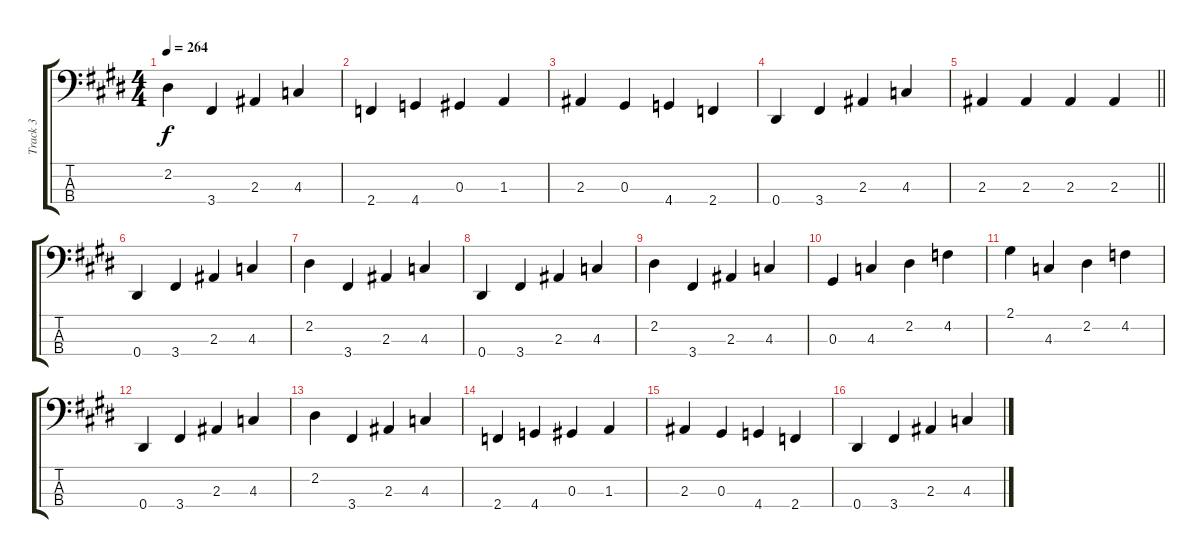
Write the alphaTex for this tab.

\track ("Track 3" "Track 3") {instrument electricbassfinger}
\staff {score tabs}
\tuning (Gb2 Db2 Ab1 Eb1) {hide}
\ts (4 4)
\tempo 264
\clef f4
\ks e
2.2.4{dy f} 3.4.4 2.3.4 4.3.4 |
2.4.4 4.4.4 0.3.4 1.3.4 |
2.3.4 0.3.4 4.4.4 2.4.4 |
0.4.4 3.4.4 2.3.4 4.3.4 |
\barLineRight lightlight
2.3.4 2.3.4 2.3.4 2.3.4 |
0.4.4 3.4.4 2.3.4 4.3.4 |
2.2.4 3.4.4 2.3.4 4.3.4 |
0.4.4 3.4.4 2.3.4 4.3.4 |
2.2.4 3.4.4 2.3.4 4.3.4 |
0.3.4 4.3.4 2.2.4 4.2.4 |
2.1.4 4.3.4 2.2.4 4.2.4 |
0.4.4 3.4.4 2.3.4 4.3.4 |
2.2.4 3.4.4 2.3.4 4.3.4 |
2.4.4 4.4.4 0.3.4 1.3.4 |
2.3.4 0.3.4 4.4.4 2.4.4 |
0.4.4 3.4.4 2.3.4 4.3.4
